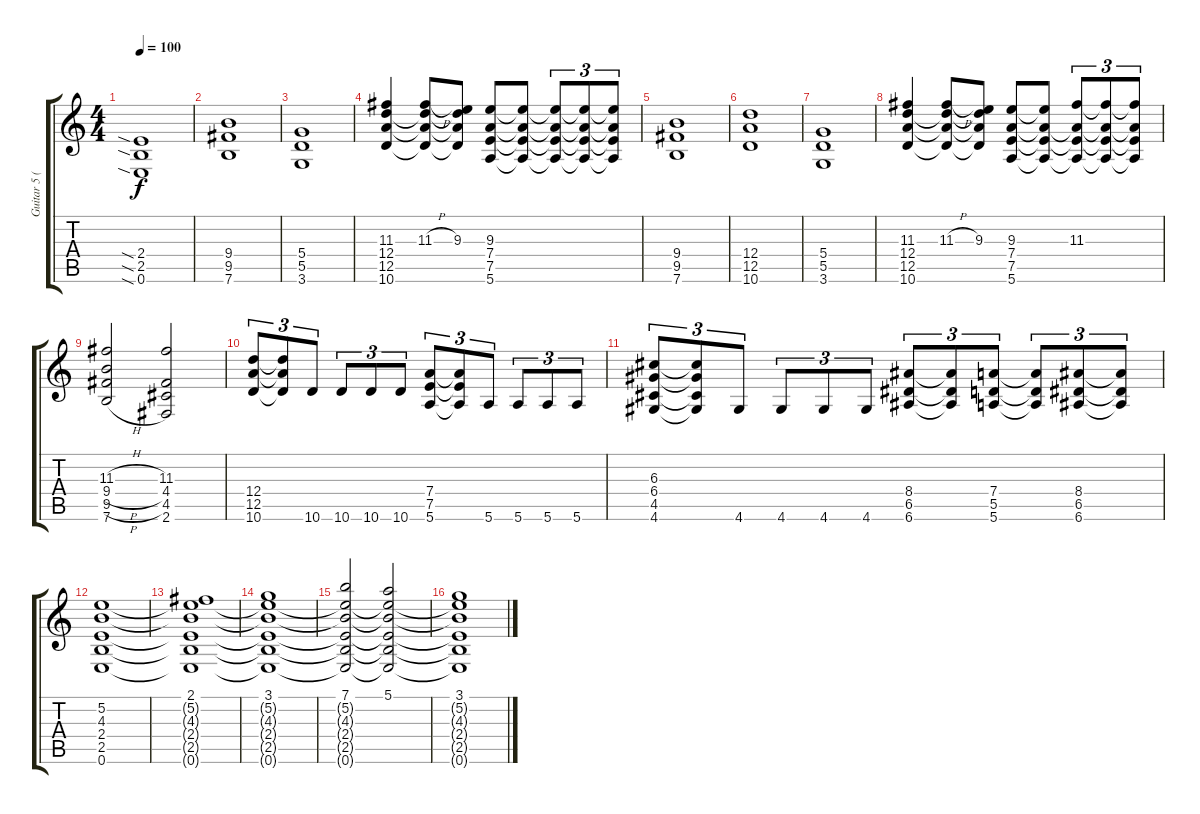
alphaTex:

\track ("Guitar 5 (Dist)" "Guitar 5 (") {instrument distortionguitar}
\staff {score tabs}
\tuning (E4 B3 G3 D3 A2 E2) {hide}
\ts (4 4)
\tempo 100
\clef g2
\ks c
(2.4{sia} 2.5{sia} 0.6{sia}).1{dy f} |
(9.4 9.5 7.6).1 |
(5.4 5.5 3.6).1 |
(11.3 12.4 12.5 10.6).4 (11.3{h} 12.4{t} 12.5{t} 10.6{t}).8 (9.3 12.4{t} 12.5{t} 10.6{t}).8 (9.3 7.4 7.5 5.6).8 (9.3{t} 7.4{t} 7.5{t} 5.6{t}).8 (9.3{t} 7.4{t} 7.5{t} 5.6{t}).8{tu (3 2)} (9.3{t} 7.4{t} 7.5{t} 5.6{t}).8{tu (3 2)} (9.3{t} 7.4{t} 7.5{t} 5.6{t}).8{tu (3 2)} |
(9.4 9.5 7.6).1 |
(12.4 12.5 10.6).1 |
(5.4 5.5 3.6).1 |
(11.3 12.4 12.5 10.6).4 (11.3{h} 12.4{t} 12.5{t} 10.6{t}).8 (9.3 12.4{t} 12.5{t} 10.6{t}).8 (9.3 7.4 7.5 5.6).8 (9.3{t} 7.4{t} 7.5{t} 5.6{t}).8 (11.3 7.4{t} 7.5{t} 5.6{t}).8{tu (3 2)} (11.3{t} 7.4{t} 7.5{t} 5.6{t}).8{tu (3 2)} (11.3{t} 7.4{t} 7.5{t} 5.6{t}).8{tu (3 2)} |
(11.3{h} 9.4{h} 9.5{h} 7.6{h}).2 (11.3 4.4 4.5 2.6).2 |
(12.4 12.5 10.6).8{tu (3 2)} (12.4{t} 12.5{t} 10.6{t}).8{tu (3 2)} 10.6.8{tu (3 2)} 10.6.8{tu (3 2)} 10.6.8{tu (3 2)} 10.6.8{tu (3 2)} (7.4 7.5 5.6).8{tu (3 2)} (7.4{t} 7.5{t} 5.6{t}).8{tu (3 2)} 5.6.8{tu (3 2)} 5.6.8{tu (3 2)} 5.6.8{tu (3 2)} 5.6.8{tu (3 2)} |
(6.3 6.4 4.5 4.6).8{tu (3 2)} (6.3{t} 6.4{t} 4.5{t} 4.6{t}).8{tu (3 2)} 4.6.8{tu (3 2)} 4.6.8{tu (3 2)} 4.6.8{tu (3 2)} 4.6.8{tu (3 2)} (8.4 6.5 6.6).8{tu (3 2)} (8.4{t} 6.5{t} 6.6{t}).8{tu (3 2)} (7.4 5.5 5.6).8{tu (3 2)} (7.4{t} 5.5{t} 5.6{t}).8{tu (3 2)} (8.4 6.5 6.6).8{tu (3 2)} (8.4{t} 6.5{t} 6.6{t}).8{tu (3 2)} |
(5.2 4.3 2.4 2.5 0.6).1 |
(2.1 5.2{t} 4.3{t} 2.4{t} 2.5{t} 0.6{t}).1 |
(3.1 5.2{t} 4.3{t} 2.4{t} 2.5{t} 0.6{t}).1 |
(7.1 5.2{t} 4.3{t} 2.4{t} 2.5{t} 0.6{t}).2 (5.1 5.2{t} 4.3{t} 2.4{t} 2.5{t} 0.6{t}).2 |
(3.1 5.2{t} 4.3{t} 2.4{t} 2.5{t} 0.6{t}).1
